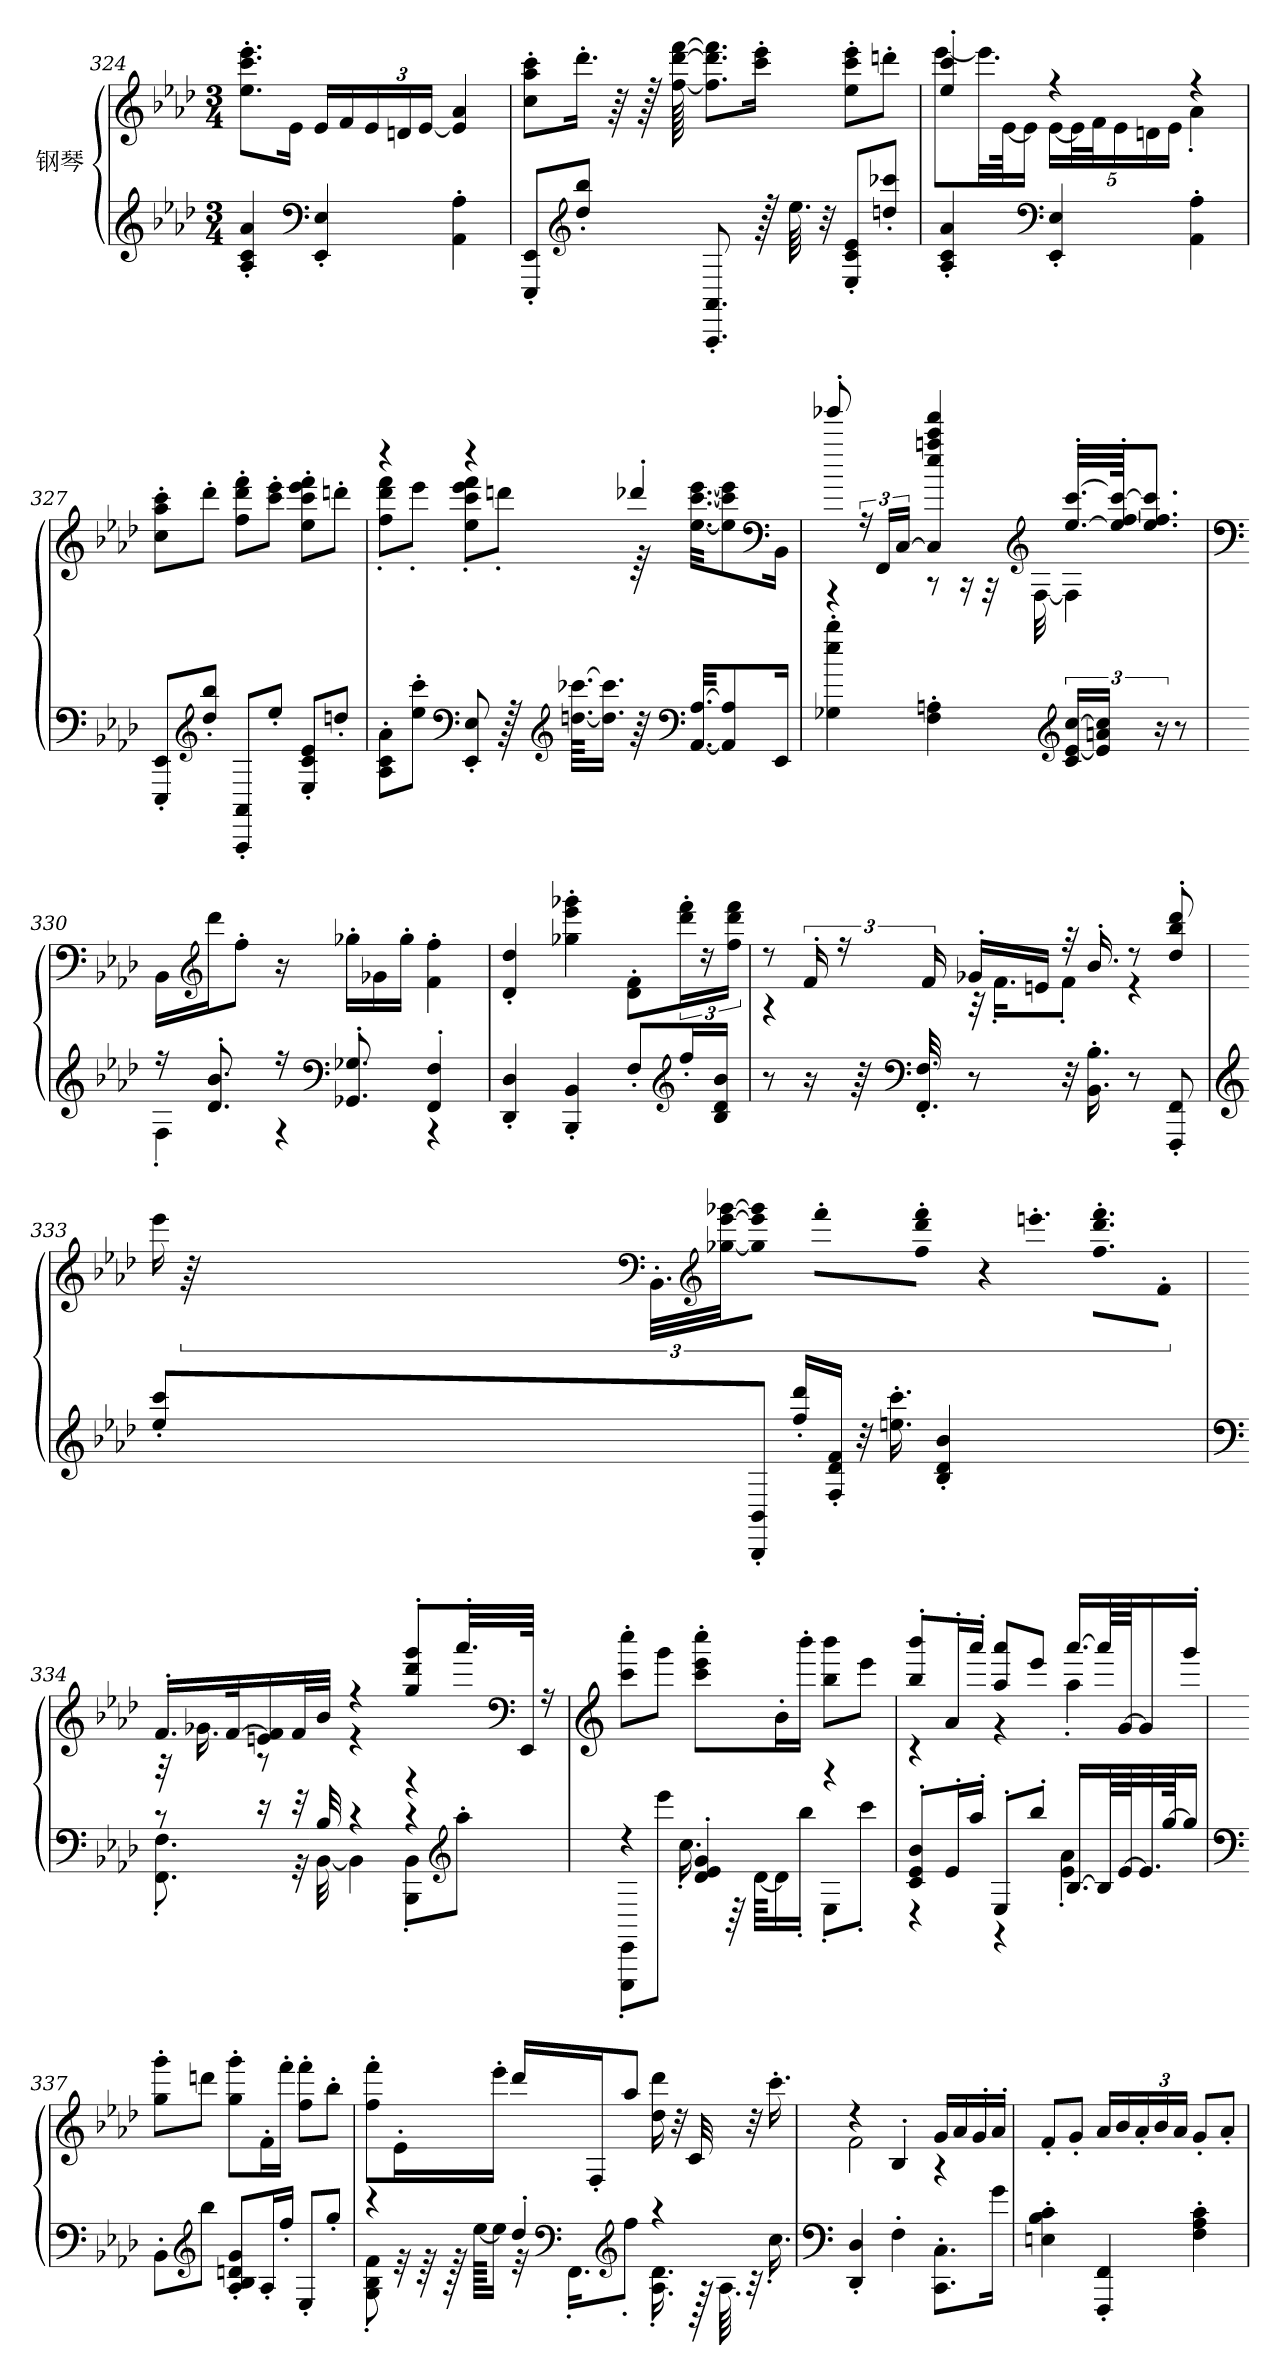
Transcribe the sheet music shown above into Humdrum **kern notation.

**kern	**kern
*part1	*part1
*staff2	*staff1
*I"钢琴	*
*clefG2	*clefG2
*k[b-e-a-d-]	*k[b-e-a-d-]
*M3/4	*M3/4
=324	=324
4A-/' 4c/' 4a-/'	8.ee-\' 8.ccc\' 8.eee-\'L
.	16e-\Jk
*clefF4	*
4EE-/' 4E-/'	16e-/LL
.	16f/
*	*Xbrackettup
.	24e-/
.	24dn/
.	[24e-/JJ
4AA-\' 4A-\'	4e-/] 4a-/
!!LO:PB:g=z
=325	=325
8EEE-/' 8EE-/'L	8cc\' 8aa-\' 8ccc\'L
*clefG2	*
8dd-/' 8bb-/'J	16.ddd-'\Jk
.	64r
.	128r
.	[128ff\ [128ddd-\ [128fff\
8.AAA-/' 8.AA-/'	8.ff\] 8.ddd-\] 8.fff\]L
128r	16ccc\' 16eee-\'Jk
64.ee-\	.
32r	.
8E-/' 8c/' 8e-/'L	8ee-\' 8ccc\' 8eee-\'L
8ddn/' 8ccc-X/'J	8dddn'\J
=326	=326
*	*^
4A-/' 4c/' 4a-/'	4ee-/' 4ccc/'	[8eee-\L
.	.	32.eee-\LL]
.	.	[64e-\JK
.	.	16e-\JJ]
*clefF4	*	*
4EE-/' 4E-/'	4r	[20e-\LL
.	.	40e-\L]
.	.	40f\J
.	.	20e-\
.	.	20dn\
.	.	20e-\JJ
4AA-\' 4A-\'	4r	4a-'\
*	*v	*v
=327	=327
8EEE-/' 8EE-/'L	8cc\' 8aa-\' 8ccc\'L
*clefG2	*
8dd-/' 8bb-/'J	8ddd-'\J
8AAA-/' 8AA-/'L	8ff\' 8ddd-\' 8fff\'L
8ee-'/J	8ccc\' 8eee-\'J
8E-/' 8c/' 8e-/'L	8ee-\' 8ccc\' 8eee-\' 8fff\'L
8ddn'/J	8dddn'\J
!!LO:LB:g=z
=328	=328
*	*^
8A-\' 8c\' 8a-\'L	4r	8ff\' 8ddd-\' 8fff\'L
8ee-\' 8ccc\'J	.	8eee-'\J
*clefF4	*	*
8EE-/' 8E-/'	4r	8ee-\' 8ccc\' 8eee-\' 8fff\'L
128r	.	8dddn'\J
*clefG2	*	*
[64.ddn\ [64.ccc-X\KKLL	.	.
16.dd\] 16.ccc-\]JJ	.	.
64r	4ddd-X'/	64r
*clefF4	*	*
[32.AA-/ [32.A-/KKL	.	[32.ee-\ [32.ccc\ [32.eee-\KKL
8AA-/] 8A-/]	.	8ee-\] 8ccc\] 8eee-\]
*	*clefF4	*
16EE-/Jk	.	16BB-\Jk
=329	=329	=329
4G-X\' 4ee-\' 4bb-\'	8ggg-X'/	4r
*	*brackettup	*
.	24r	.
.	24FF/LL	.
.	[24C/JJ	.
4F\' 4An\'	4C/] 4ee-/ 4aan/ 4ccc/ 4fff/	8r
.	.	16r
.	.	32r
*	*clefG2	*
.	.	[32F\
*clefG2	*	*
24c/ [24e-/ [24cc/LL	[32.ee-/' [32.ccc/'LLL	4F\]
24e-/] 24an/ 24cc/]JJ	.	.
.	64ee-/_' [64ff/' 64ccc/_'JJK	.
.	8.ee-/] 8.ff/] 8.ccc/]J	.
24r	.	.
8r	.	.
*	*v	*v
!!LO:LB:g=z
=330	=330
*	*clefF4
*^	*
16r	4F'\	16BB-\LL
*	*	*clefG2
8.d-/' 8.b-/'	.	16ddd-\J
.	.	8ff'\J
16r	4r	16r
*clefF4	*	*
8.GG-X/' 8.G-X/'	.	16gg-X'\LL
.	.	16g-X\
.	.	16gg-'\JJ
4FF/' 4F/'	4r	4f\' 4ff\'
*v	*v	*
=331	=331
4DD-/' 4D-/'	4d-/' 4dd-/'
4BBB-/' 4BB-/'	4gg-X\' 4eee-\' 4ggg-X\'
8F'/L	8d-\' 8f\'L
*clefG2	*
16ff'/L	24ddd-\' 24fff\'Jk
.	24r
16B-/ 16d-/ 16b-/JJ	.
.	24ff\ 24ddd-\ 24fff\
=332	=332
*	*^
8r	8r	4r
16r	24f'/	.
.	24r	.
64r	.	.
*clefF4	*	*
32.FF/' 32.F/'	.	.
.	24f/	.
8r	16g-X'/LL	32r
.	.	16.f'\KL
.	16en/JJ	.
32r	32r	8f'\J
16.BB-\' 16.B-\'	16.b-'/	.
8r	8r	4r
8FFF/' 8FF/'	8dd-/' 8bb-/' 8ddd-/'	.
*	*v	*v
!!LO:LB:g=z
=333	=333
*clefG2	*
8ee-/' 8ccc/'L	16eee-\
.	96r
*	*clefF4
.	48.BB-'\LLL
*	*clefG2
.	[48gg-X\ [48eee-\ [48ggg-X\JJ
8BBB-/' 8BB-/'J	8gg-\] 8eee-\] 8ggg-\]J
16ff/' 16ddd-/'LL	16fff'\LL
16F/' 16d-/' 16f/'JJ	16ff\' 16ddd-\' 16fff\'JJ
32r	32r
16.een\' 16.ccc\'	16.eeen'\
4B-/' 4d-/' 4b-/'	8.ff\' 8.ddd-\' 8.fff\'L
.	16f'\Jk
=334	=334
*clefF4	*
*^	*^
8r	8.FF\' 8.F\'	16.f'/LL	32r
.	.	.	16.g-X\
.	.	[32f/K	.
16r	.	16en/ 16f/]	8r
32r	32r	32f/L	.
32B-/	[32BB-\	32b-/JJJ	.
4r	4BB-\]	4r	4r
4r	8BBB-\' 8BB-\'L	8gg/' 8ddd-/' 8ggg/'L	4r
*clefG2	*	*	*
.	8aa-'\J	32.aaa-'/LL	.
*	*	*clefF4	*
.	.	64EE-/JJJk	.
.	.	16r	.
*	*	*v	*v
!!LO:LB:g=z
=335	=335	=335
*	*	*clefG2
4r	8EEE-\' 8EE-\'L	8ccc\' 8cccc\'L
.	8eee-\J	8ggg\J
4d-/' 4e-/' 4g/'	16.cc'\	8ccc\' 8eee-\' 8cccc\'L
.	64r	.
.	[64d-\KKLL	.
.	16d-\]	16b-'\L
.	16bb-'\JJ	16bbb-'\JJ
4r	8E-'\L	8bb-\ 8bbb-\L
.	8ccc'\J	8eee-\J
=336	=336	=336
*	*	*^
8c/' 8e-/' 8b-/'L	4r	8bb-/' 8bbb-/'L	4r
16e-'/L	.	16a-'/L	.
16aa-'/JJ	.	16aaa-'/JJ	.
8E-'/L	4r	8aa-/ 8aaa-/L	4r
8bb-'/J	.	8eee-/J	.
[16.B-/LL	4e-\' 4a-\'	[16.aaa-/LL	4aa-'\
64B-/LL]	.	64aaa-/LL]	.
[64e-/J	.	[64g/JJ	.
32.e-/]	.	16g/]	.
[64gg/JK	.	.	.
16gg/JJ]	.	16ggg'/JJ	.
*v	*v	*	*
*	*v	*v
=337	=337
*clefF4	*
8BB-'\L	8gg\' 8ggg\'L
*clefG2	*
8bb-\J	8dddn\J
8A-/' 8B-/' 8dn/' 8g/'L	8gg\' 8ggg\'L
16A-'/L	16f'\L
16ff'/JJ	16fff'\JJ
8E-'/L	8ff\' 8fff\'L
8gg'/J	8bb-'\J
!!LO:LB:g=z
=338	=338
*^	*
4r	8G\' 8B-\' 8f\'	8ff\' 8fff\'L
.	32r	16e-'\L
.	64r	.
.	128r	.
.	[128ee-\KKKLL	.
.	16ee-\JJ]	16eee-'\JJ
4dd-'/	32r	16ddd-/LL
*clefF4	*	*
.	16.FF'\KL	.
.	.	16F'/J
*clefG2	*	*
.	8ff'\J	8aa-/J
4r	16.A-\' 16.d-\'	16dd-\ 16ddd-\
.	.	32r
.	128r	32c/
.	64.A-\	.
.	32r	32r
.	16.cc'\	16.ccc'\
*v	*v	*
=339	=339
*clefF4	*
*	*^
4DD-/' 4D-/'	4r	2f\
4F'\	4B-'/	.
8.CC\' 8.C\'L	16g/LL	4r
.	16a-/	.
.	16g'/	.
16g\Jk	16a-'/JJ	.
*	*v	*v
=340	=340
4En\' 4B-\' 4c\'	8f'/L
.	8g'/J
4FFF/' 4FF/'	16a-/LL
.	16b-/
*	*Xbrackettup
.	24a-'/
.	24b-/
.	24a-/JJ
4F\' 4A-\' 4c\'	8g'/L
.	8a-'/J
=	=
*-	*-
